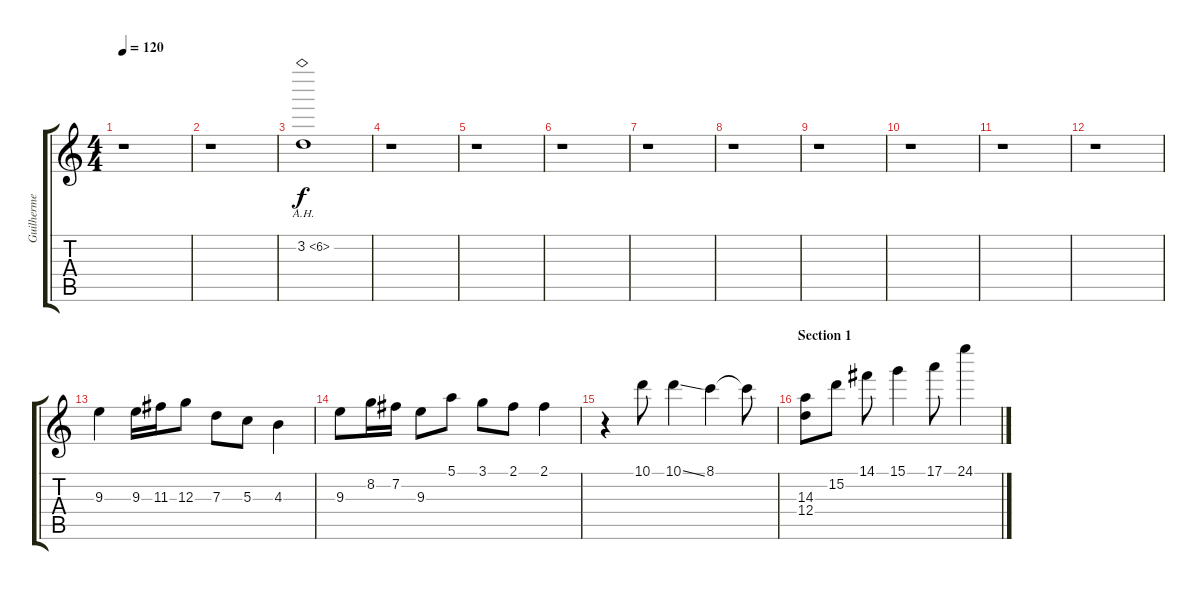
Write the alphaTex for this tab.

\track ("Guilherme Belão" "Guilherme ") {instrument overdrivenguitar}
\staff {score tabs}
\tuning (E4 B3 G3 D3 A2 E2) {hide}
\ts (4 4)
\tempo 120
\clef g2
\ks c
r.1{dy f instrument overdrivenguitar} |
r.1 |
3.2{ah 3}.1{volume 9} |
r.1 |
r.1 |
r.1 |
r.1 |
r.1 |
r.1 |
r.1 |
r.1 |
r.1 |
9.3.4{volume 9} 9.3.16 11.3.16 12.3.8 7.3.8 5.3.8 4.3.4 |
9.3.8 8.2.16 7.2.16 9.3.8 5.1.8 3.1.8 2.1.8 2.1.4 |
r.4 10.1.8 10.1{ss}.4 8.1.4 8.1{t}.8 |
\section ("" "Section 1")
(14.3 12.4).8 15.2.8 14.1.8 15.1.4 17.1.8 24.1.4
